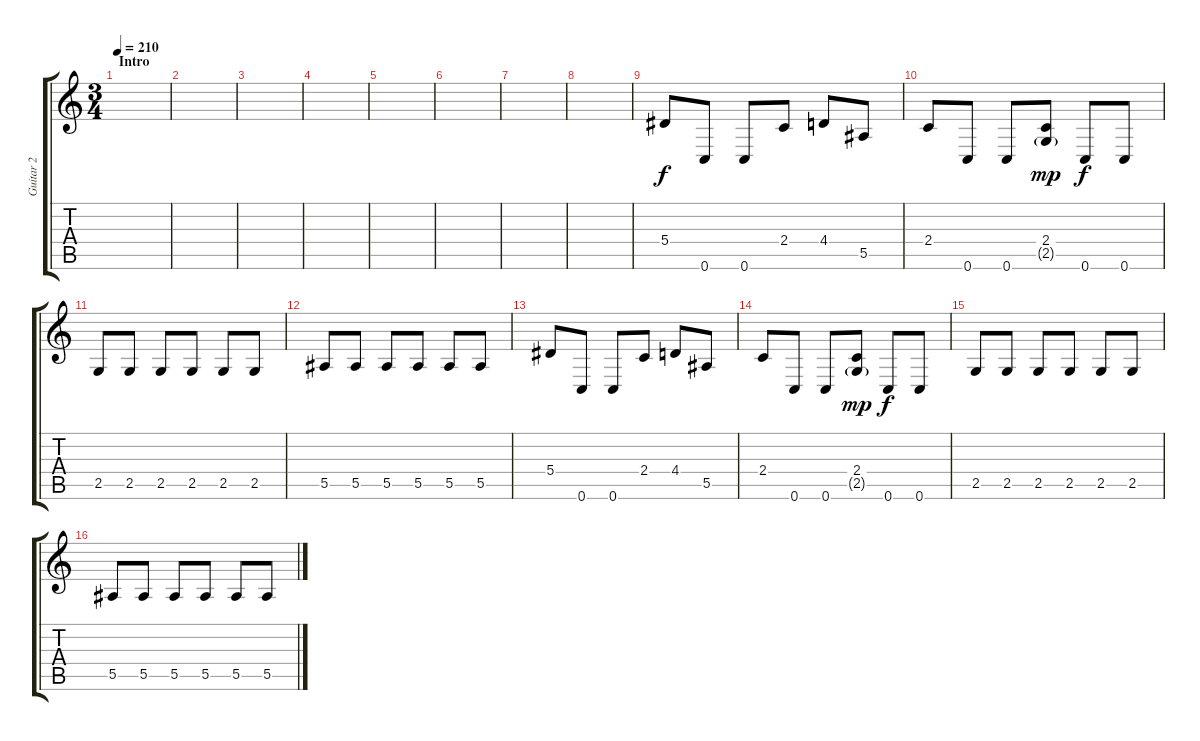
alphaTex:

\track ("Guitar 2" "Guitar 2") {instrument distortionguitar}
\staff {score tabs}
\tuning (C4 G3 Eb3 Bb2 F2 C2) {hide}
\ts (3 4)
\section ("" "Intro")
\tempo 210
\clef g2
\ks c
|
|
|
|
|
|
|
|
5.4.8{volume 15} 0.6.8 0.6.8 2.4.8 4.4.8 5.5.8 |
2.4.8 0.6.8 0.6.8 (2.4 2.5{g}).8{dy mp} 0.6.8{dy f} 0.6.8 |
2.5.8 2.5.8 2.5.8 2.5.8 2.5.8 2.5.8 |
5.5.8 5.5.8 5.5.8 5.5.8 5.5.8 5.5.8 |
5.4.8 0.6.8 0.6.8 2.4.8 4.4.8 5.5.8 |
2.4.8 0.6.8 0.6.8 (2.4 2.5{g}).8{dy mp} 0.6.8{dy f} 0.6.8 |
2.5.8 2.5.8 2.5.8 2.5.8 2.5.8 2.5.8 |
5.5.8 5.5.8 5.5.8 5.5.8 5.5.8 5.5.8
